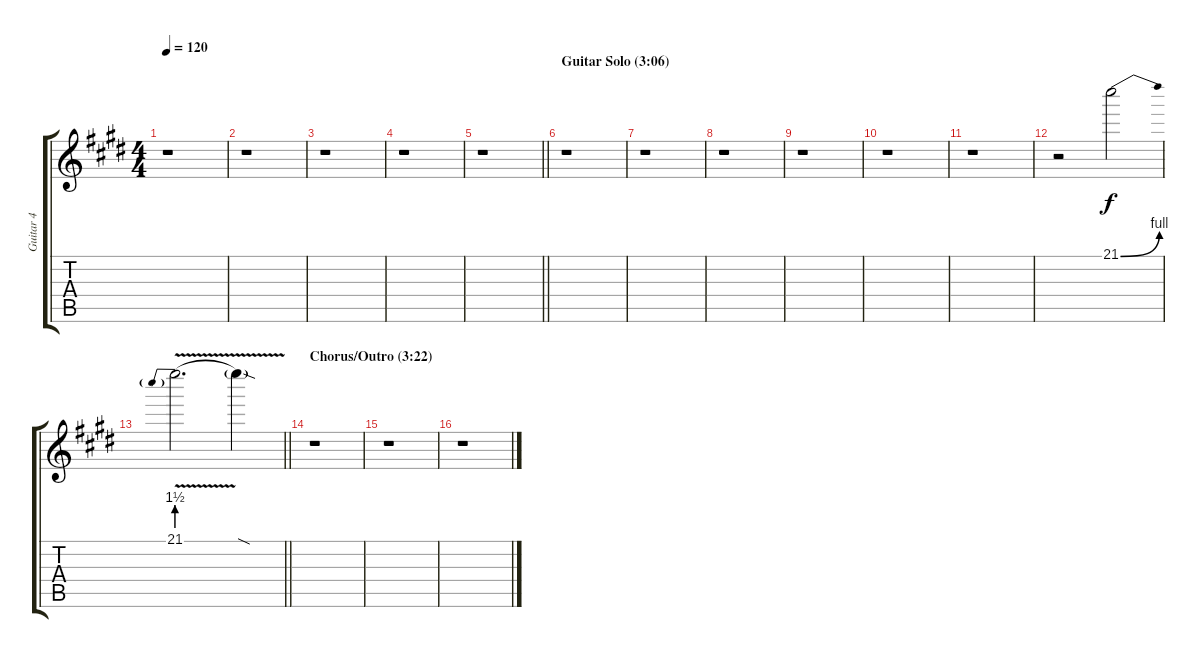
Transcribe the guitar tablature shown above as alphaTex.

\track ("Guitar 4" "Guitar 4") {instrument distortionguitar}
\staff {score tabs}
\tuning (E4 B3 G3 D3 A2 E2) {hide}
\ts (4 4)
\tempo 120
\clef g2
\ks e
r.1{dy f} |
r.1 |
r.1 |
r.1 |
\barLineRight lightlight
r.1 |
\section ("" "Guitar Solo (3:06)")
r.1 |
r.1 |
r.1 |
r.1 |
r.1 |
r.1 |
r.2 21.1{be (bend 0 0 60 4)}.2 |
\barLineRight lightlight
21.1{be (prebend 0 6 60 6) v}.2{d} 21.1{sod t}.4 |
\section ("" "Chorus/Outro (3:22)")
r.1 |
r.1 |
r.1
